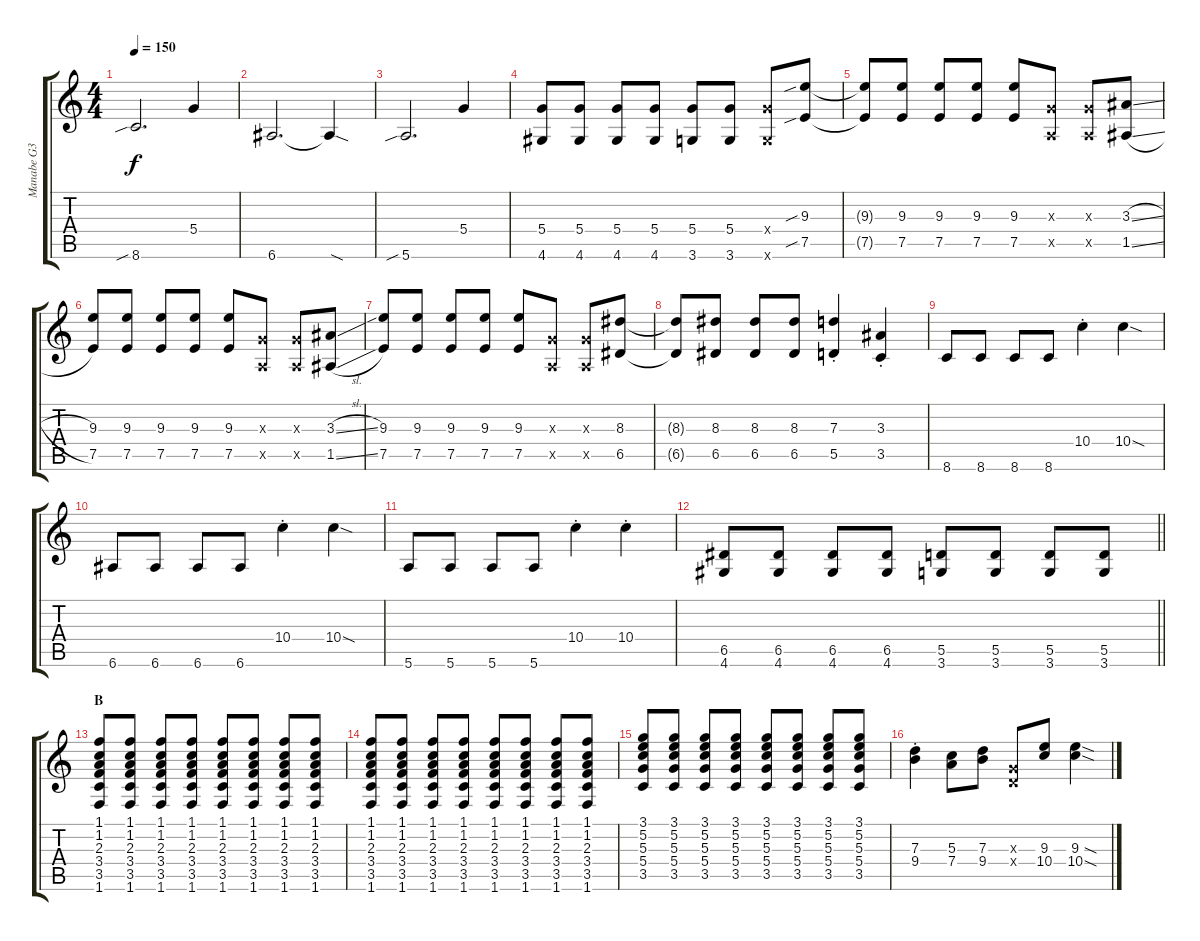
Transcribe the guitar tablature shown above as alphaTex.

\track ("Manabe G3" "Manabe G3") {instrument overdrivenguitar}
\staff {score tabs}
\tuning (E4 B3 G3 D3 A2 E2) {hide}
\ts (4 4)
\tempo 150
\clef g2
\ks c
8.6{sib}.2{d dy f} 5.4.4 |
6.6.2{d} 6.6{sod t}.4 |
5.6{sib}.2{d} 5.4.4 |
(5.4 4.6).8 (5.4 4.6).8 (5.4 4.6).8 (5.4 4.6).8 (5.4 3.6).8 (5.4 3.6).8 (5.4{x} 3.6{x}).8 (9.3{sib} 7.5{sib}).8 |
(9.3{t} 7.5{t}).8 (9.3 7.5).8 (9.3 7.5).8 (9.3 7.5).8 (9.3 7.5).8 (0.3{x} 0.5{x}).8 (0.3{x} 0.5{x}).8 (3.3{sl} 1.5{sl}).8 |
(9.3 7.5).8 (9.3 7.5).8 (9.3 7.5).8 (9.3 7.5).8 (9.3 7.5).8 (0.3{x} 0.5{x}).8 (0.3{x} 0.5{x}).8 (3.3{sl} 1.5{sl}).8 |
(9.3 7.5).8 (9.3 7.5).8 (9.3 7.5).8 (9.3 7.5).8 (9.3 7.5).8 (0.3{x} 0.5{x}).8 (0.3{x} 0.5{x}).8 (8.3 6.5).8 |
(8.3{t} 6.5{t}).8 (8.3 6.5).8 (8.3 6.5).8 (8.3 6.5).8 (7.3{st} 5.5{st}).4 (3.3{st} 3.5{st}).4 |
8.6.8 8.6.8 8.6.8 8.6.8 10.4{st}.4 10.4{sod}.4 |
6.6.8 6.6.8 6.6.8 6.6.8 10.4{st}.4 10.4{sod}.4 |
5.6.8 5.6.8 5.6.8 5.6.8 10.4{st}.4 10.4{st}.4 |
\barLineRight lightlight
(6.5 4.6).8 (6.5 4.6).8 (6.5 4.6).8 (6.5 4.6).8 (5.5 3.6).8 (5.5 3.6).8 (5.5 3.6).8 (5.5 3.6).8 |
\section ("" "B")
(1.1 1.2 2.3 3.4 3.5 1.6).8 (1.1 1.2 2.3 3.4 3.5 1.6).8 (1.1 1.2 2.3 3.4 3.5 1.6).8 (1.1 1.2 2.3 3.4 3.5 1.6).8 (1.1 1.2 2.3 3.4 3.5 1.6).8 (1.1 1.2 2.3 3.4 3.5 1.6).8 (1.1 1.2 2.3 3.4 3.5 1.6).8 (1.1 1.2 2.3 3.4 3.5 1.6).8 |
(1.1 1.2 2.3 3.4 3.5 1.6).8 (1.1 1.2 2.3 3.4 3.5 1.6).8 (1.1 1.2 2.3 3.4 3.5 1.6).8 (1.1 1.2 2.3 3.4 3.5 1.6).8 (1.1 1.2 2.3 3.4 3.5 1.6).8 (1.1 1.2 2.3 3.4 3.5 1.6).8 (1.1 1.2 2.3 3.4 3.5 1.6).8 (1.1 1.2 2.3 3.4 3.5 1.6).8 |
(3.1 5.2 5.3 5.4 3.5).8 (3.1 5.2 5.3 5.4 3.5).8 (3.1 5.2 5.3 5.4 3.5).8 (3.1 5.2 5.3 5.4 3.5).8 (3.1 5.2 5.3 5.4 3.5).8 (3.1 5.2 5.3 5.4 3.5).8 (3.1 5.2 5.3 5.4 3.5).8 (3.1 5.2 5.3 5.4 3.5).8 |
(7.3{st} 9.4{st}).4 (5.3 7.4).8 (7.3 9.4).8 (0.3{x} 0.4{x}).8 (9.3 10.4).8 (9.3{sod} 10.4{sod}).4
